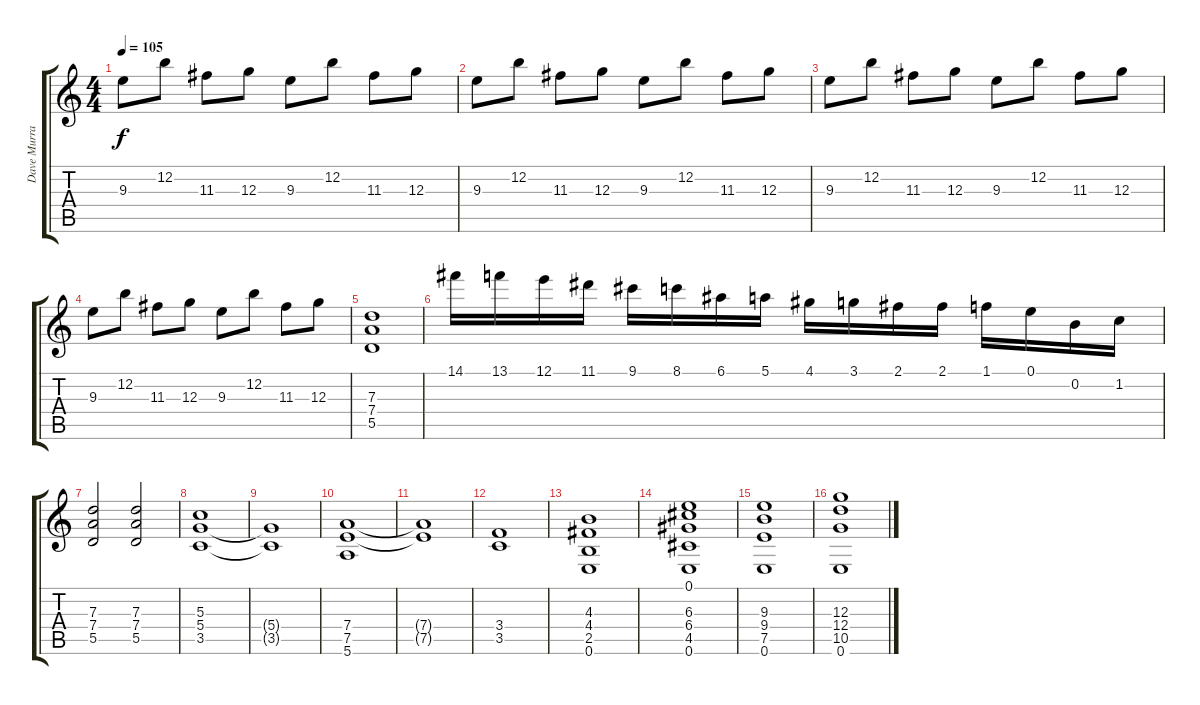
\track ("Dave Murray" "Dave Murra") {instrument overdrivenguitar}
\staff {score tabs}
\tuning (E4 B3 G3 D3 A2 E2) {hide}
\ts (4 4)
\tempo 105
\clef g2
\ks c
9.3.8{dy f} 12.2.8 11.3.8 12.3.8 9.3.8 12.2.8 11.3.8 12.3.8 |
9.3.8 12.2.8 11.3.8 12.3.8 9.3.8 12.2.8 11.3.8 12.3.8 |
9.3.8 12.2.8 11.3.8 12.3.8 9.3.8 12.2.8 11.3.8 12.3.8 |
9.3.8 12.2.8 11.3.8 12.3.8 9.3.8 12.2.8 11.3.8 12.3.8 |
(7.3 7.4 5.5).1 |
14.1.16 13.1.16 12.1.16 11.1.16 9.1.16 8.1.16 6.1.16 5.1.16 4.1.16 3.1.16 2.1.16 2.1.16 1.1.16 0.1.16 0.2.16 1.2.16 |
(7.3 7.4 5.5).2 (7.3 7.4 5.5).2 |
(5.3 5.4 3.5).1 |
(5.4{t} 3.5{t}).1 |
(7.4 7.5 5.6).1 |
(7.4{t} 7.5{t}).1 |
(3.4 3.5).1 |
(4.3 4.4 2.5 0.6).1 |
(0.1 6.3 6.4 4.5 0.6).1 |
(9.3 9.4 7.5 0.6).1 |
(12.3 12.4 10.5 0.6).1
